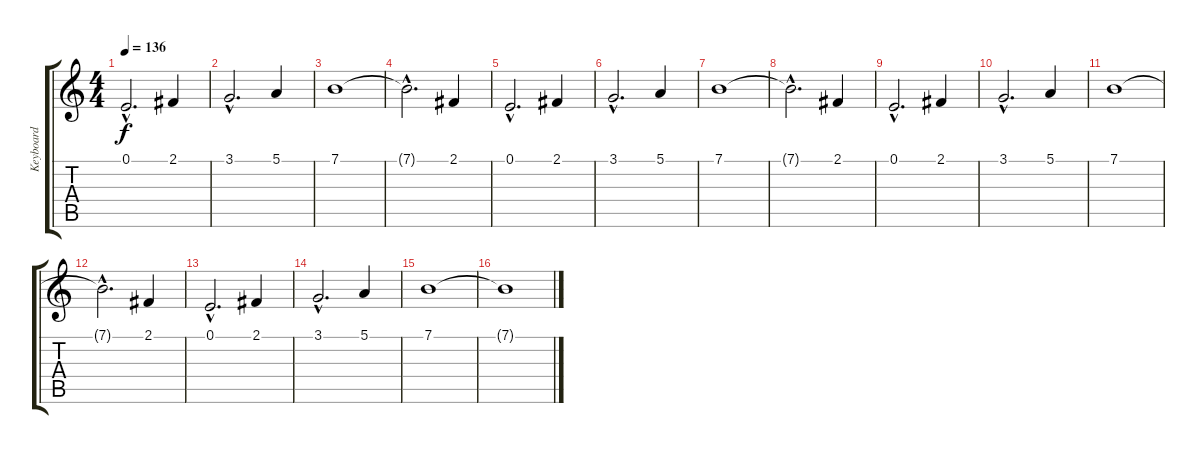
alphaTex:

\track ("Keyboard" "Keyboard") {instrument pad2warm}
\staff {score tabs}
\tuning (E4 B3 G3 D3 A2 E2) {hide}
\ts (4 4)
\tempo 136
\clef g2
\ks c
0.1{hac}.2{d dy f} 2.1.4 |
3.1{hac}.2{d} 5.1.4 |
7.1.1 |
7.1{hac t}.2{d} 2.1.4 |
0.1{hac}.2{d} 2.1.4 |
3.1{hac}.2{d} 5.1.4 |
7.1.1 |
7.1{hac t}.2{d} 2.1.4 |
0.1{hac}.2{d} 2.1.4 |
3.1{hac}.2{d} 5.1.4 |
7.1.1 |
7.1{hac t}.2{d} 2.1.4 |
0.1{hac}.2{d} 2.1.4 |
3.1{hac}.2{d} 5.1.4 |
7.1.1 |
7.1{t}.1
